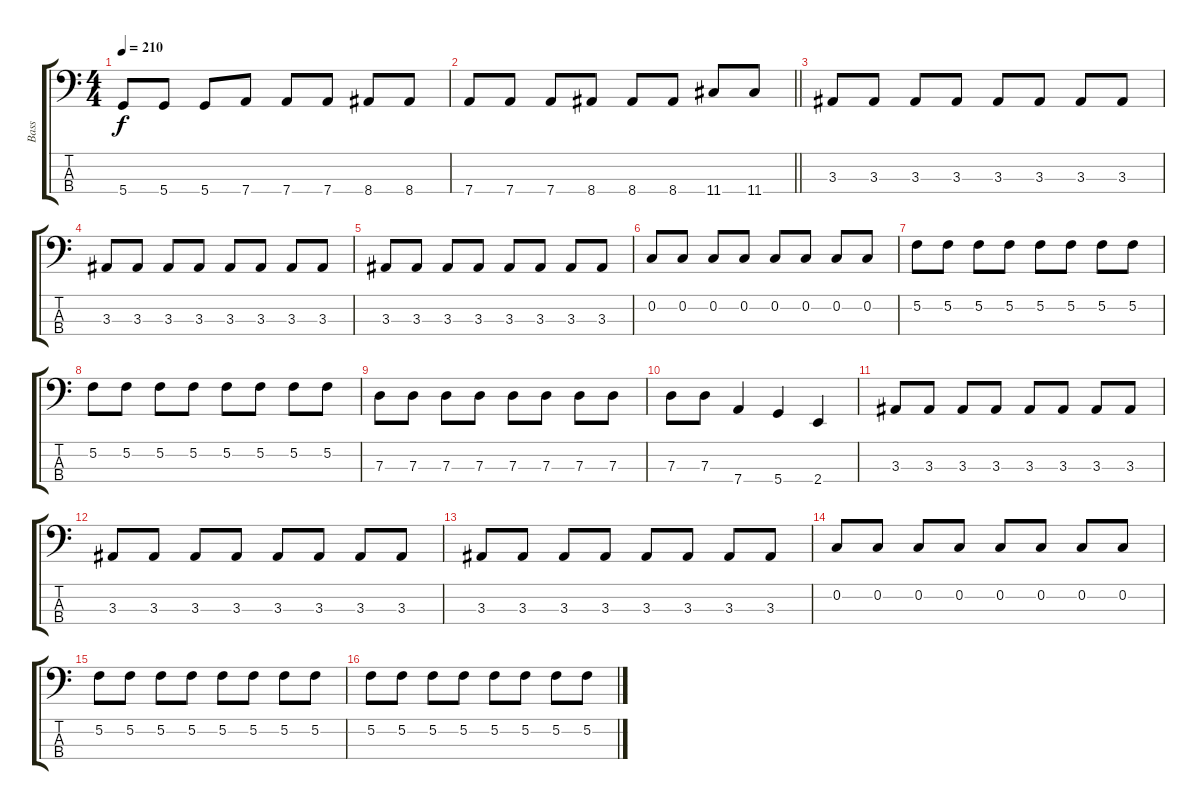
\track ("Bass" "Bass") {instrument electricbasspick}
\staff {score tabs}
\tuning (F2 C2 G1 D1) {hide}
\ts (4 4)
\tempo 210
\clef f4
\ks c
5.4.8{dy f} 5.4.8 5.4.8 7.4.8 7.4.8 7.4.8 8.4.8 8.4.8 |
\barLineRight lightlight
7.4.8 7.4.8 7.4.8 8.4.8 8.4.8 8.4.8 11.4.8 11.4.8 |
3.3.8 3.3.8 3.3.8 3.3.8 3.3.8 3.3.8 3.3.8 3.3.8 |
3.3.8 3.3.8 3.3.8 3.3.8 3.3.8 3.3.8 3.3.8 3.3.8 |
3.3.8 3.3.8 3.3.8 3.3.8 3.3.8 3.3.8 3.3.8 3.3.8 |
0.2.8 0.2.8 0.2.8 0.2.8 0.2.8 0.2.8 0.2.8 0.2.8 |
5.2.8 5.2.8 5.2.8 5.2.8 5.2.8 5.2.8 5.2.8 5.2.8 |
5.2.8 5.2.8 5.2.8 5.2.8 5.2.8 5.2.8 5.2.8 5.2.8 |
7.3.8 7.3.8 7.3.8 7.3.8 7.3.8 7.3.8 7.3.8 7.3.8 |
7.3.8 7.3.8 7.4.4 5.4.4 2.4.4 |
3.3.8 3.3.8 3.3.8 3.3.8 3.3.8 3.3.8 3.3.8 3.3.8 |
3.3.8 3.3.8 3.3.8 3.3.8 3.3.8 3.3.8 3.3.8 3.3.8 |
3.3.8 3.3.8 3.3.8 3.3.8 3.3.8 3.3.8 3.3.8 3.3.8 |
0.2.8 0.2.8 0.2.8 0.2.8 0.2.8 0.2.8 0.2.8 0.2.8 |
5.2.8 5.2.8 5.2.8 5.2.8 5.2.8 5.2.8 5.2.8 5.2.8 |
5.2.8 5.2.8 5.2.8 5.2.8 5.2.8 5.2.8 5.2.8 5.2.8
